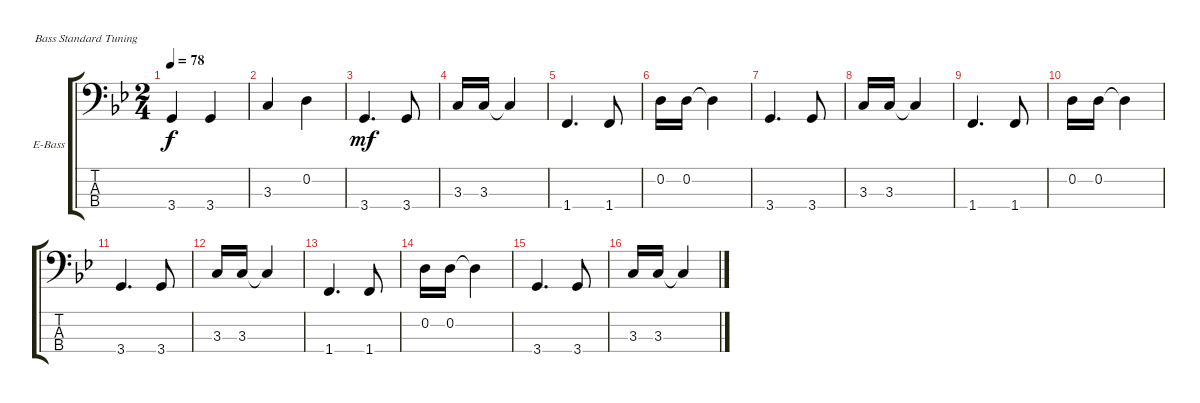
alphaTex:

\defaultSystemsLayout 4
\bracketExtendMode groupsimilarinstruments
\firstSystemTrackNameOrientation horizontal
\otherSystemsTrackNameOrientation horizontal
\track ("Сёма" "E-Bass") {instrument electricbassfinger}
\staff {score tabs}
\tuning (G2 D2 A1 E1)
\ts (2 4)
\tempo 78
\clef f4
\ks gminor
3.4.4{dy f} 3.4.4 |
3.3.4 0.2.4 |
3.4.4{d dy mf} 3.4.8 |
3.3.16 3.3.16 3.3{t}.4 |
1.4.4{d} 1.4.8 |
0.2.16 0.2.16 0.2{t}.4 |
3.4.4{d} 3.4.8 |
3.3.16 3.3.16 3.3{t}.4 |
1.4.4{d} 1.4.8 |
0.2.16 0.2.16 0.2{t}.4 |
3.4.4{d} 3.4.8 |
3.3.16 3.3.16 3.3{t}.4 |
1.4.4{d} 1.4.8 |
0.2.16 0.2.16 0.2{t}.4 |
3.4.4{d} 3.4.8 |
3.3.16 3.3.16 3.3{t}.4
